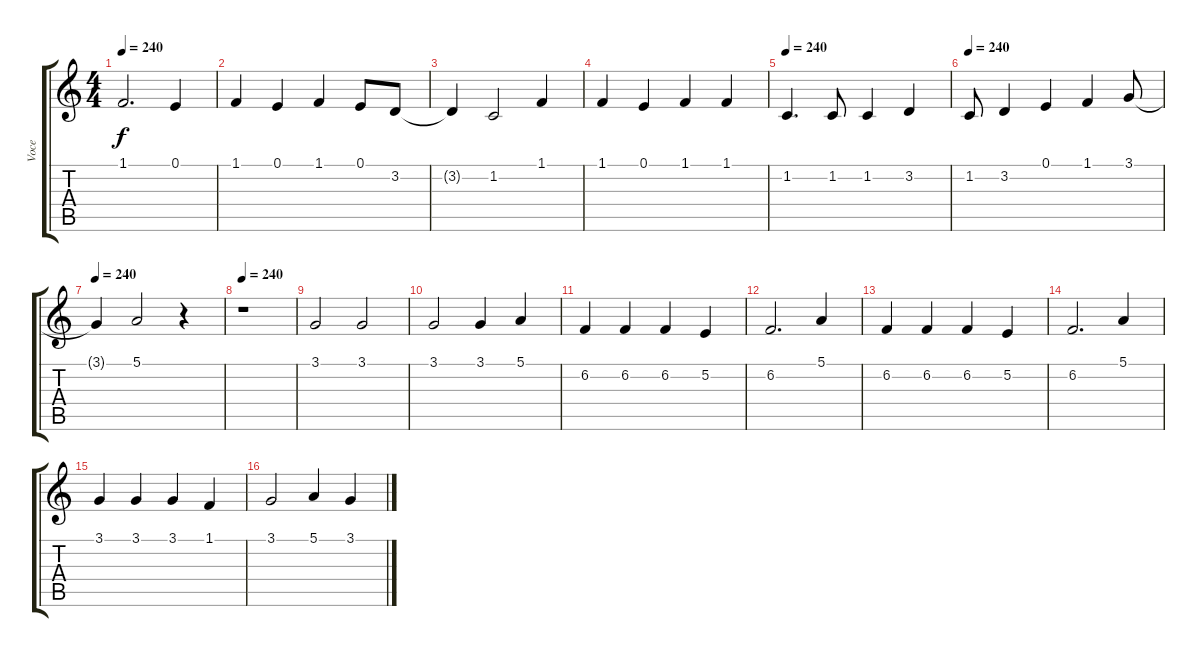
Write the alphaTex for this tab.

\track ("Voce" "Voce") {instrument rockorgan}
\staff {score tabs}
\tuning (E4 B3 G3 D3 A2 E2) {hide}
\ts (4 4)
\tempo 240
\clef g2
\ks c
1.1.2{d dy f} 0.1.4 |
1.1.4 0.1.4 1.1.4 0.1.8 3.2.8 |
3.2{t}.4 1.2.2 1.1.4 |
1.1.4 0.1.4 1.1.4 1.1.4 |
\tempo 240
1.2.4{d} 1.2.8 1.2.4 3.2.4 |
\tempo 240
1.2.8 3.2.4 0.1.4 1.1.4 3.1.8 |
\tempo 240
3.1{t}.4 5.1.2 r.4 |
\tempo 240
r.1 |
3.1.2 3.1.2 |
3.1.2 3.1.4 5.1.4 |
6.2.4 6.2.4 6.2.4 5.2.4 |
6.2.2{d} 5.1.4 |
6.2.4 6.2.4 6.2.4 5.2.4 |
6.2.2{d} 5.1.4 |
3.1.4 3.1.4 3.1.4 1.1.4 |
3.1.2 5.1.4 3.1.4
